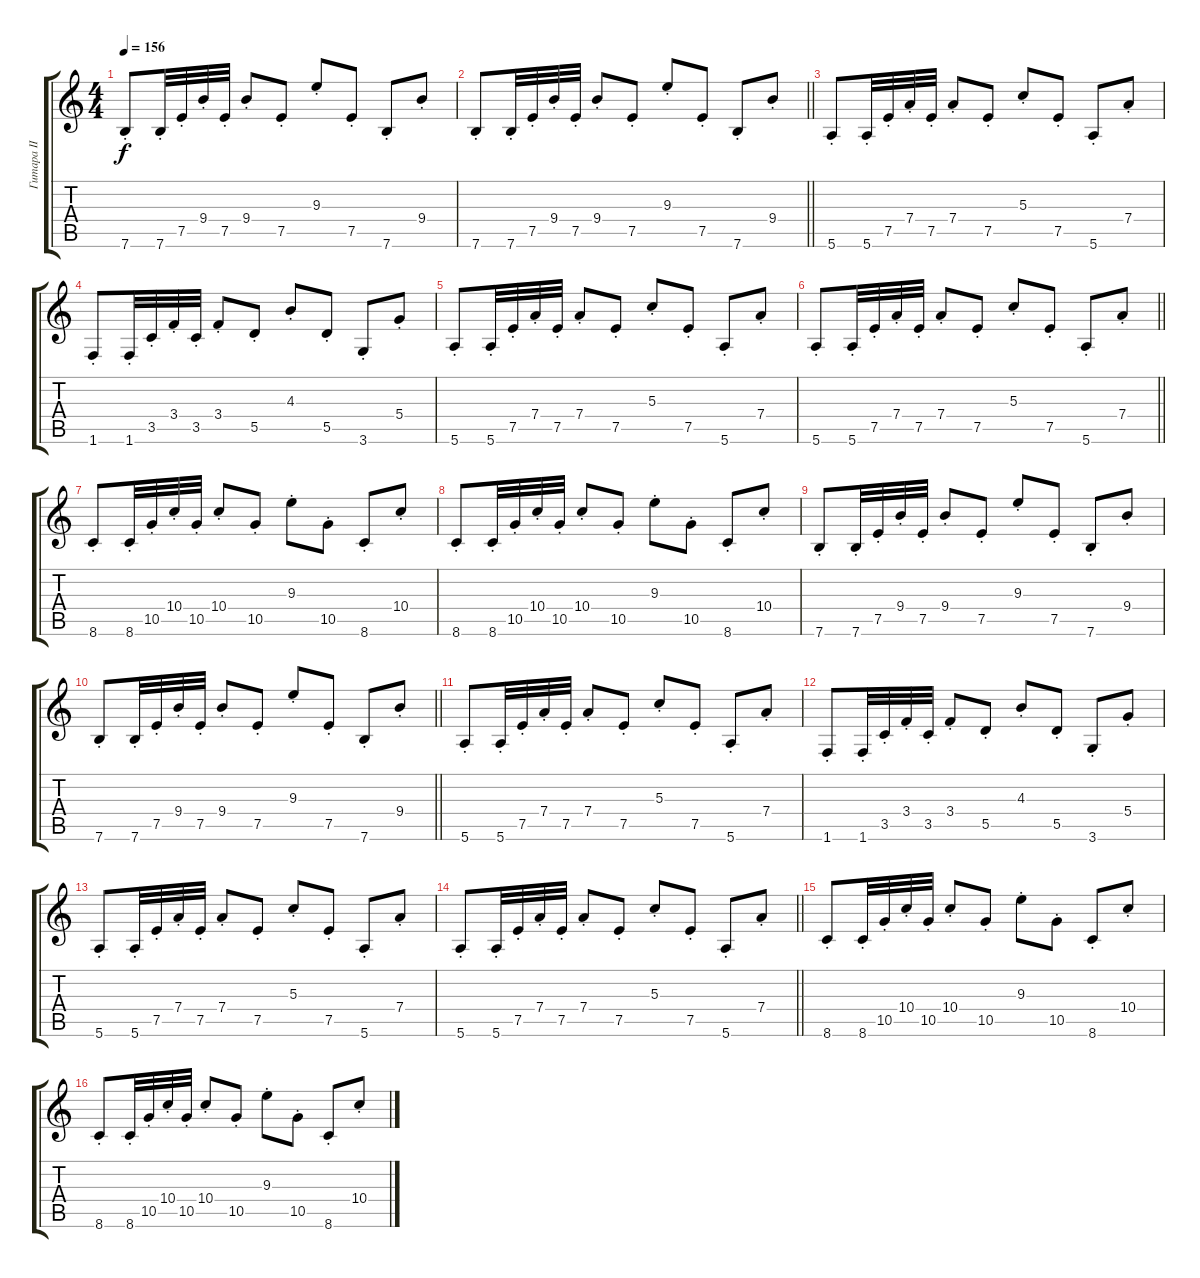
\track ("Гитара II" "Гитара II") {instrument electricguitarclean}
\staff {score tabs}
\tuning (E4 B3 G3 D3 A2 E2) {hide}
\ts (4 4)
\tempo 156
\clef g2
\ks c
7.6{st}.8{dy f} 7.6{st}.32 7.5{st}.32 9.4{st}.32 7.5{st}.32 9.4{st}.8 7.5{st}.8 9.3{st}.8 7.5{st}.8 7.6{st}.8 9.4{st}.8 |
\barLineRight lightlight
7.6{st}.8 7.6{st}.32 7.5{st}.32 9.4{st}.32 7.5{st}.32 9.4{st}.8 7.5{st}.8 9.3{st}.8 7.5{st}.8 7.6{st}.8 9.4{st}.8 |
5.6{st}.8 5.6{st}.32 7.5{st}.32 7.4{st}.32 7.5{st}.32 7.4{st}.8 7.5{st}.8 5.3{st}.8 7.5{st}.8 5.6{st}.8 7.4{st}.8 |
1.6{st}.8 1.6{st}.32 3.5{st}.32 3.4{st}.32 3.5{st}.32 3.4{st}.8 5.5{st}.8 4.3{st}.8 5.5{st}.8 3.6{st}.8 5.4{st}.8 |
5.6{st}.8 5.6{st}.32 7.5{st}.32 7.4{st}.32 7.5{st}.32 7.4{st}.8 7.5{st}.8 5.3{st}.8 7.5{st}.8 5.6{st}.8 7.4{st}.8 |
\barLineRight lightlight
5.6{st}.8 5.6{st}.32 7.5{st}.32 7.4{st}.32 7.5{st}.32 7.4{st}.8 7.5{st}.8 5.3{st}.8 7.5{st}.8 5.6{st}.8 7.4{st}.8 |
8.6{st}.8 8.6{st}.32 10.5{st}.32 10.4{st}.32 10.5{st}.32 10.4{st}.8 10.5{st}.8 9.3{st}.8 10.5{st}.8 8.6{st}.8 10.4{st}.8 |
8.6{st}.8 8.6{st}.32 10.5{st}.32 10.4{st}.32 10.5{st}.32 10.4{st}.8 10.5{st}.8 9.3{st}.8 10.5{st}.8 8.6{st}.8 10.4{st}.8 |
7.6{st}.8 7.6{st}.32 7.5{st}.32 9.4{st}.32 7.5{st}.32 9.4{st}.8 7.5{st}.8 9.3{st}.8 7.5{st}.8 7.6{st}.8 9.4{st}.8 |
\barLineRight lightlight
7.6{st}.8 7.6{st}.32 7.5{st}.32 9.4{st}.32 7.5{st}.32 9.4{st}.8 7.5{st}.8 9.3{st}.8 7.5{st}.8 7.6{st}.8 9.4{st}.8 |
5.6{st}.8 5.6{st}.32 7.5{st}.32 7.4{st}.32 7.5{st}.32 7.4{st}.8 7.5{st}.8 5.3{st}.8 7.5{st}.8 5.6{st}.8 7.4{st}.8 |
1.6{st}.8 1.6{st}.32 3.5{st}.32 3.4{st}.32 3.5{st}.32 3.4{st}.8 5.5{st}.8 4.3{st}.8 5.5{st}.8 3.6{st}.8 5.4{st}.8 |
5.6{st}.8 5.6{st}.32 7.5{st}.32 7.4{st}.32 7.5{st}.32 7.4{st}.8 7.5{st}.8 5.3{st}.8 7.5{st}.8 5.6{st}.8 7.4{st}.8 |
\barLineRight lightlight
5.6{st}.8 5.6{st}.32 7.5{st}.32 7.4{st}.32 7.5{st}.32 7.4{st}.8 7.5{st}.8 5.3{st}.8 7.5{st}.8 5.6{st}.8 7.4{st}.8 |
8.6{st}.8 8.6{st}.32 10.5{st}.32 10.4{st}.32 10.5{st}.32 10.4{st}.8 10.5{st}.8 9.3{st}.8 10.5{st}.8 8.6{st}.8 10.4{st}.8 |
8.6{st}.8 8.6{st}.32 10.5{st}.32 10.4{st}.32 10.5{st}.32 10.4{st}.8 10.5{st}.8 9.3{st}.8 10.5{st}.8 8.6{st}.8 10.4{st}.8
